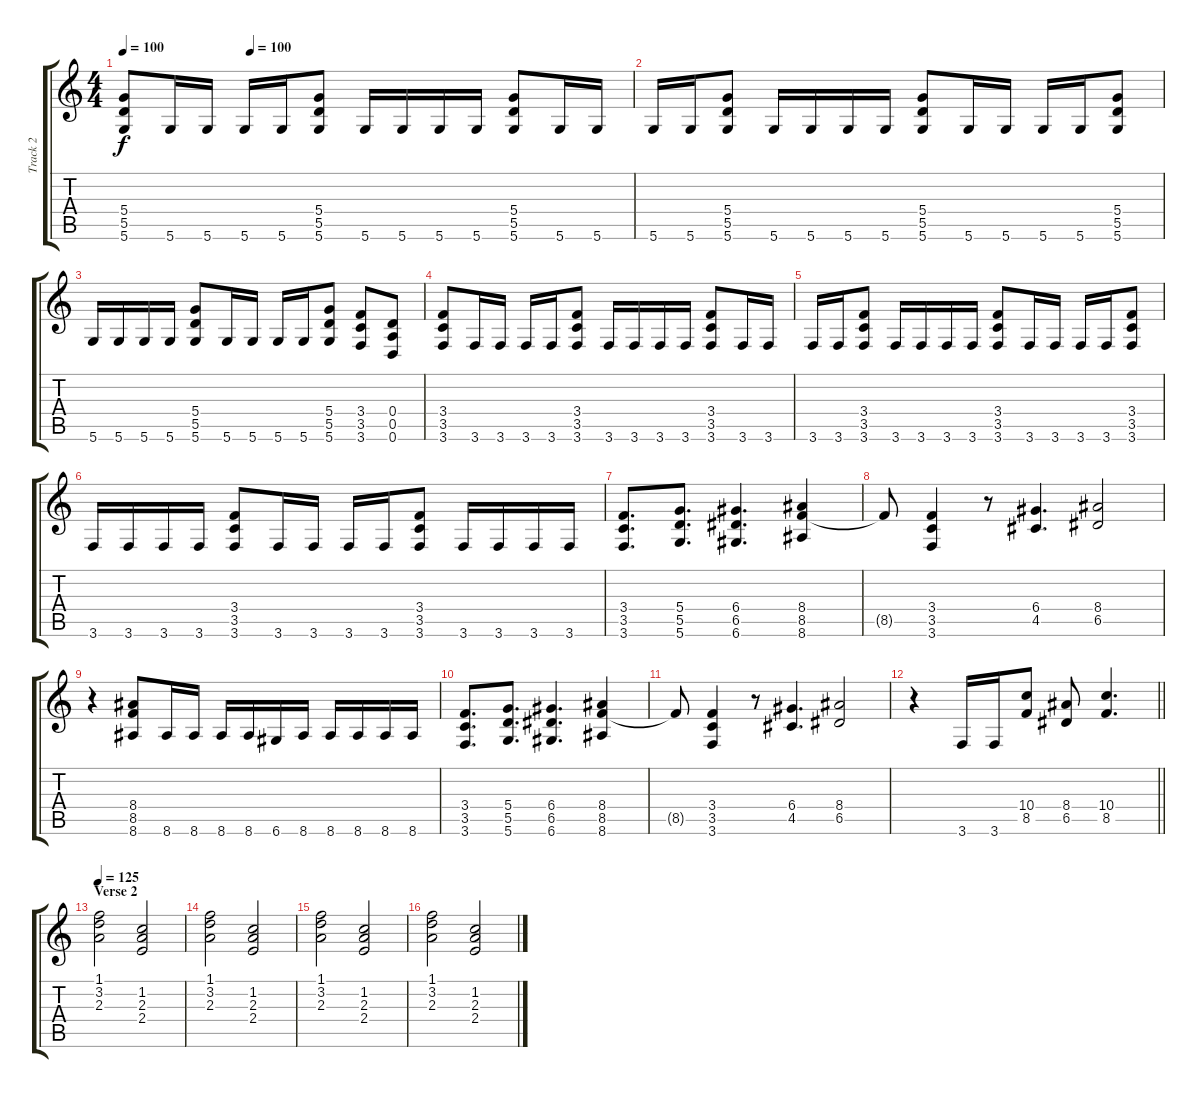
\track ("Track 2" "Track 2") {instrument overdrivenguitar}
\staff {score tabs}
\tuning (E4 B3 G3 D3 A2 D2) {hide}
\ts (4 4)
\tempo 100
\tempo (100 0.25)
\clef g2
\ks c
(5.4 5.5 5.6).8{dy f} 5.6.16 5.6.16 5.6.16 5.6.16 (5.4 5.5 5.6).8 5.6.16 5.6.16 5.6.16 5.6.16 (5.4 5.5 5.6).8 5.6.16 5.6.16 |
5.6.16 5.6.16 (5.4 5.5 5.6).8 5.6.16 5.6.16 5.6.16 5.6.16 (5.4 5.5 5.6).8 5.6.16 5.6.16 5.6.16 5.6.16 (5.4 5.5 5.6).8 |
5.6.16 5.6.16 5.6.16 5.6.16 (5.4 5.5 5.6).8 5.6.16 5.6.16 5.6.16 5.6.16 (5.4 5.5 5.6).8 (3.4 3.5 3.6).8 (0.4 0.5 0.6).8 |
(3.4 3.5 3.6).8 3.6.16 3.6.16 3.6.16 3.6.16 (3.4 3.5 3.6).8 3.6.16 3.6.16 3.6.16 3.6.16 (3.4 3.5 3.6).8 3.6.16 3.6.16 |
3.6.16 3.6.16 (3.4 3.5 3.6).8 3.6.16 3.6.16 3.6.16 3.6.16 (3.4 3.5 3.6).8 3.6.16 3.6.16 3.6.16 3.6.16 (3.4 3.5 3.6).8 |
3.6.16 3.6.16 3.6.16 3.6.16 (3.4 3.5 3.6).8 3.6.16 3.6.16 3.6.16 3.6.16 (3.4 3.5 3.6).8 3.6.16 3.6.16 3.6.16 3.6.16 |
(3.4 3.5 3.6).8{d} (5.4 5.5 5.6).8{d} (6.4 6.5 6.6).4{d} (8.4 8.5 8.6).4 |
8.5{t}.8 (3.4 3.5 3.6).4 r.8 (6.4 4.5).4{d} (8.4 6.5).2 |
r.4 (8.4 8.5 8.6).8 8.6.16 8.6.16 8.6.16 8.6.16 6.6.16 8.6.16 8.6.16 8.6.16 8.6.16 8.6.16 |
(3.4 3.5 3.6).8{d} (5.4 5.5 5.6).8{d} (6.4 6.5 6.6).4{d} (8.4 8.5 8.6).4 |
8.5{t}.8 (3.4 3.5 3.6).4 r.8 (6.4 4.5).4{d} (8.4 6.5).2 |
\barLineRight lightlight
r.4 3.6.16 3.6.16 (10.4 8.5).8 (8.4 6.5).8 (10.4 8.5).4{d} |
\section ("" "Verse 2")
\tempo 125
(1.1 3.2 2.3).2{instrument acousticguitarsteel} (1.2 2.3 2.4).2 |
(1.1 3.2 2.3).2 (1.2 2.3 2.4).2 |
(1.1 3.2 2.3).2{instrument acousticguitarsteel} (1.2 2.3 2.4).2 |
(1.1 3.2 2.3).2 (1.2 2.3 2.4).2
